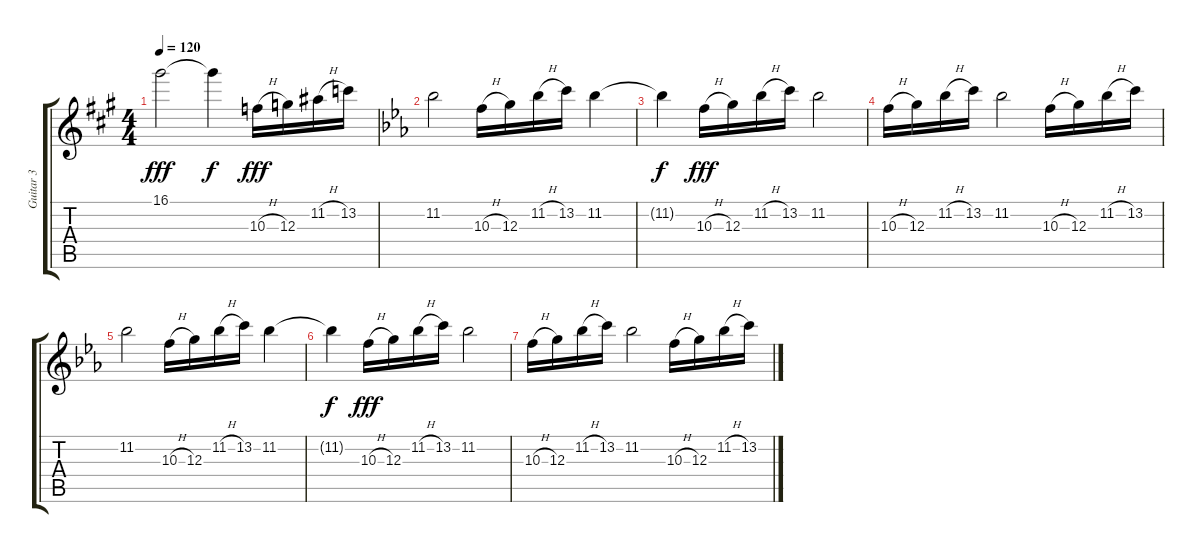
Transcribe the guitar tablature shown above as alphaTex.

\track ("Guitar 3" "Guitar 3") {instrument distortionguitar}
\staff {score tabs}
\tuning (E4 B3 G3 D3 A2 E2) {hide}
\ts (4 4)
\tempo 120
\clef g2
\ks a
16.1.2{dy fff} 16.1{t}.4{dy f} 10.3{h}.16{dy fff} 12.3.16 11.2{h}.16 13.2.16 |
\ks eb
11.2.2 10.3{h}.16 12.3.16 11.2{h}.16 13.2.16 11.2.4 |
11.2{t}.4{dy f} 10.3{h}.16{dy fff} 12.3.16 11.2{h}.16 13.2.16 11.2.2 |
10.3{h}.16 12.3.16 11.2{h}.16 13.2.16 11.2.2 10.3{h}.16 12.3.16 11.2{h}.16 13.2.16 |
11.2.2 10.3{h}.16 12.3.16 11.2{h}.16 13.2.16 11.2.4 |
11.2{t}.4{dy f} 10.3{h}.16{dy fff} 12.3.16 11.2{h}.16 13.2.16 11.2.2 |
10.3{h}.16 12.3.16 11.2{h}.16 13.2.16 11.2.2 10.3{h}.16 12.3.16 11.2{h}.16 13.2.16
